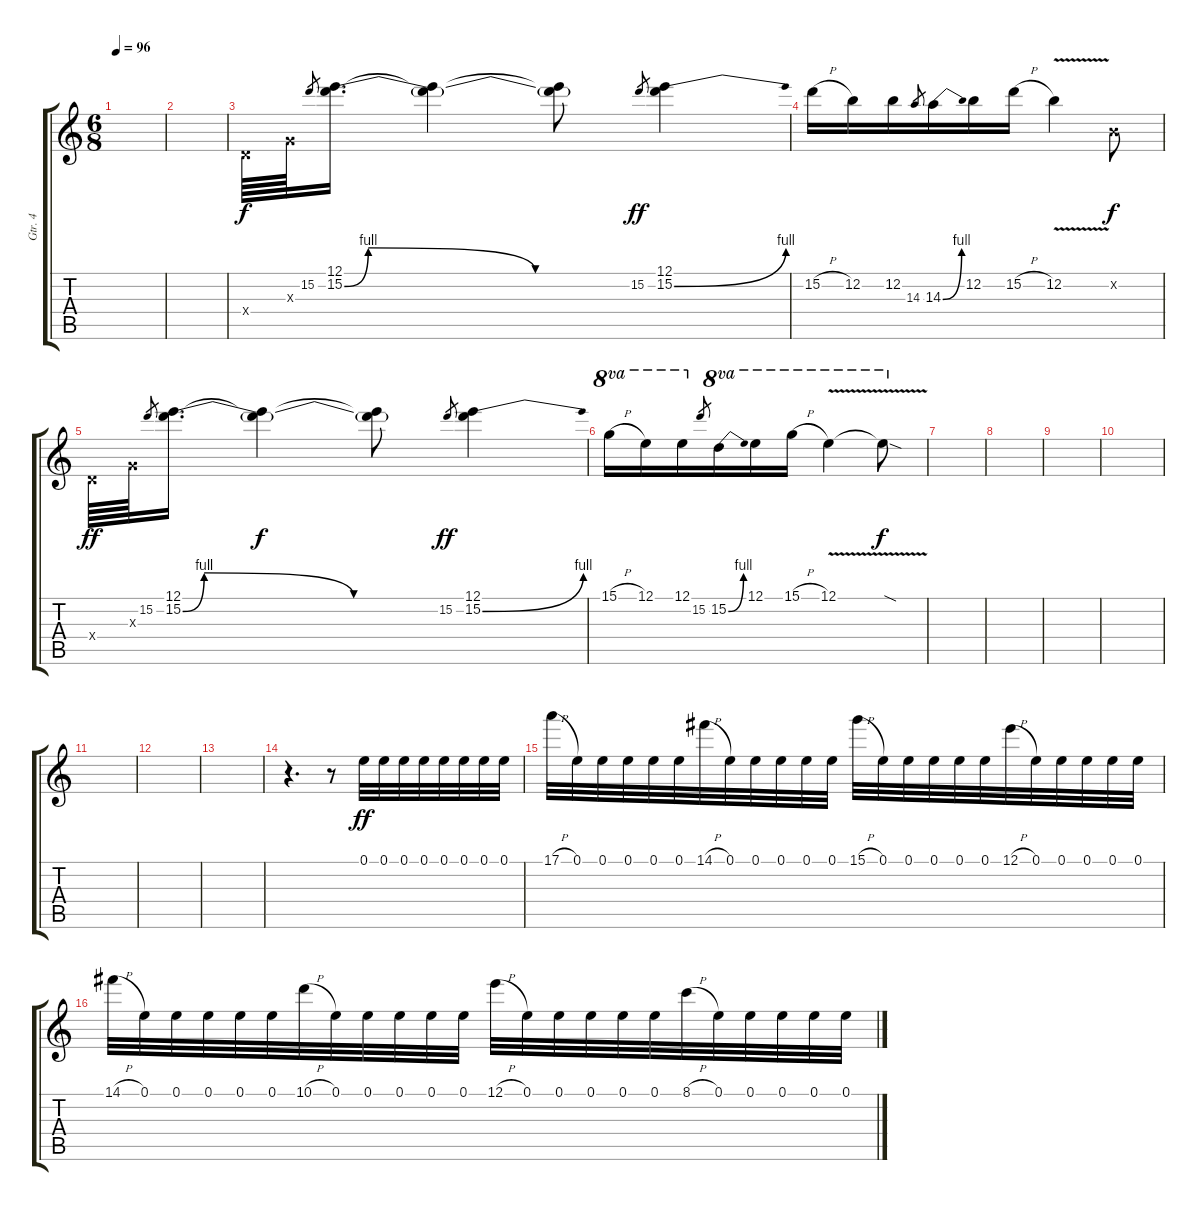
\track ("Gtr. 4" "Gtr. 4") {instrument distortionguitar}
\staff {score tabs}
\tuning (E4 B3 G3 D3 A2 E2) {hide}
\ts (6 8)
\tempo 96
\clef g2
\ks c
|
|
0.4{x}.64{volume 12} 0.3{x}.64 15.2.8{gr} (12.1 15.2{be (custom 0 0 5 4 40 0 60 0)}).16{d} (12.1{t} 15.2{t}).4{dy f} (12.1{t} 15.2{t}).8 15.2.8{gr dy ff} (12.1 15.2{be (bend 0 0 60 4)}).4 |
15.2{h}.16 12.2.16 12.2.16 14.3.8{gr} 14.3{be (bend 0 0 60 4)}.16 12.2.16 15.2{h}.16 12.2{v}.4 0.2{x}.8{dy f} |
0.4{x}.64{dy ff} 0.3{x}.64 15.2.8{gr} (12.1 15.2{be (custom 0 0 5 4 40 0 60 0)}).16{d} (12.1{t} 15.2{t}).4{dy f} (12.1{t} 15.2{t}).8 15.2.8{gr dy ff} (12.1 15.2{be (bend 0 0 60 4)}).4 |
15.1{h}.16{ot 8va} 12.1.16{ot 8va} 12.1.16{ot 8va} 15.2.8{gr} 15.2{be (bend 0 0 60 4)}.16{ot 8va} 12.1.16{ot 8va} 15.1{h}.16{ot 8va} 12.1{v}.4{ot 8va} 12.1{sod t}.8{ot 8va dy f} |
|
|
|
|
|
|
|
r.4{d volume 12} r.8 0.1.32{dy ff} 0.1.32 0.1.32 0.1.32 0.1.32 0.1.32 0.1.32 0.1.32 |
17.1{h}.32 0.1.32 0.1.32 0.1.32 0.1.32 0.1.32 14.1{h}.32 0.1.32 0.1.32 0.1.32 0.1.32 0.1.32 15.1{h}.32 0.1.32 0.1.32 0.1.32 0.1.32 0.1.32 12.1{h}.32 0.1.32 0.1.32 0.1.32 0.1.32 0.1.32 |
14.1{h}.32 0.1.32 0.1.32 0.1.32 0.1.32 0.1.32 10.1{h}.32 0.1.32 0.1.32 0.1.32 0.1.32 0.1.32 12.1{h}.32 0.1.32 0.1.32 0.1.32 0.1.32 0.1.32 8.1{h}.32 0.1.32 0.1.32 0.1.32 0.1.32 0.1.32
